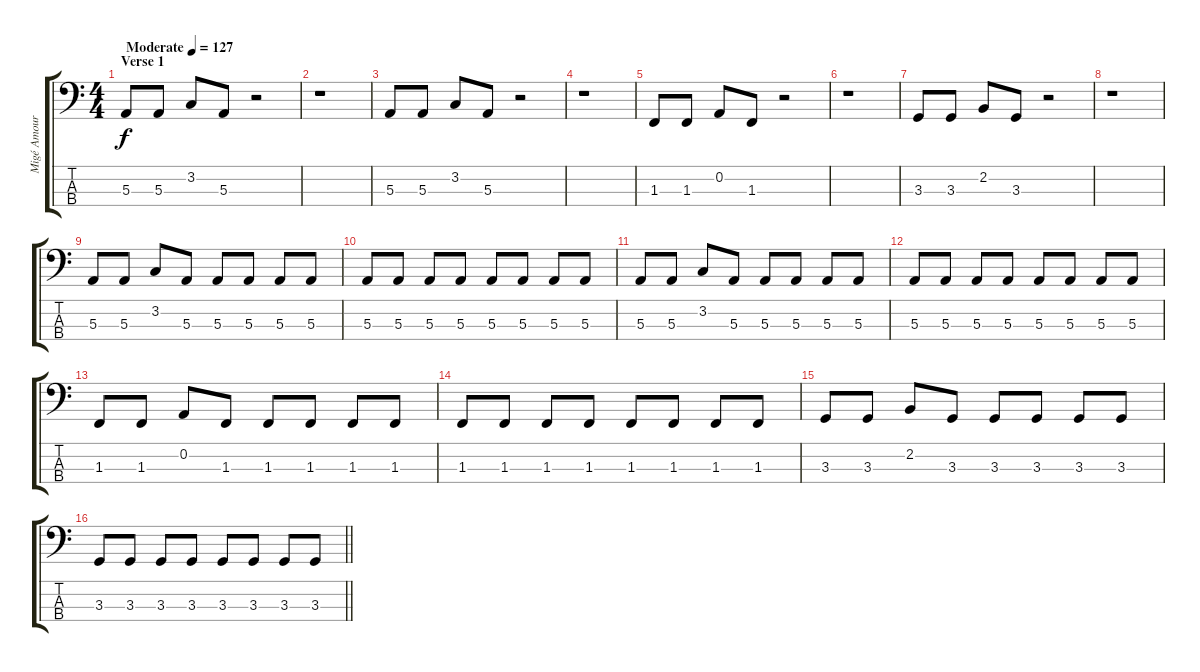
\track ("Migé Amour (Bass)" "Migé Amour") {instrument electricbassfinger}
\staff {score tabs}
\tuning (D2 A1 E1 B0) {hide}
\ts (4 4)
\section ("" "Verse 1")
\tempo (127 "Moderate")
\clef f4
\ks c
5.3.8{dy f instrument electricbassfinger} 5.3.8 3.2.8 5.3.8 r.2 |
r.1 |
5.3.8 5.3.8 3.2.8 5.3.8 r.2 |
r.1 |
1.3.8 1.3.8 0.2.8 1.3.8 r.2 |
r.1 |
3.3.8 3.3.8 2.2.8 3.3.8 r.2 |
r.1 |
5.3.8 5.3.8 3.2.8 5.3.8 5.3.8 5.3.8 5.3.8 5.3.8 |
5.3.8 5.3.8 5.3.8 5.3.8 5.3.8 5.3.8 5.3.8 5.3.8 |
5.3.8 5.3.8 3.2.8 5.3.8 5.3.8 5.3.8 5.3.8 5.3.8 |
5.3.8 5.3.8 5.3.8 5.3.8 5.3.8 5.3.8 5.3.8 5.3.8 |
1.3.8 1.3.8 0.2.8 1.3.8 1.3.8 1.3.8 1.3.8 1.3.8 |
1.3.8 1.3.8 1.3.8 1.3.8 1.3.8 1.3.8 1.3.8 1.3.8 |
3.3.8 3.3.8 2.2.8 3.3.8 3.3.8 3.3.8 3.3.8 3.3.8 |
\barLineRight lightlight
3.3.8 3.3.8 3.3.8 3.3.8 3.3.8 3.3.8 3.3.8 3.3.8
